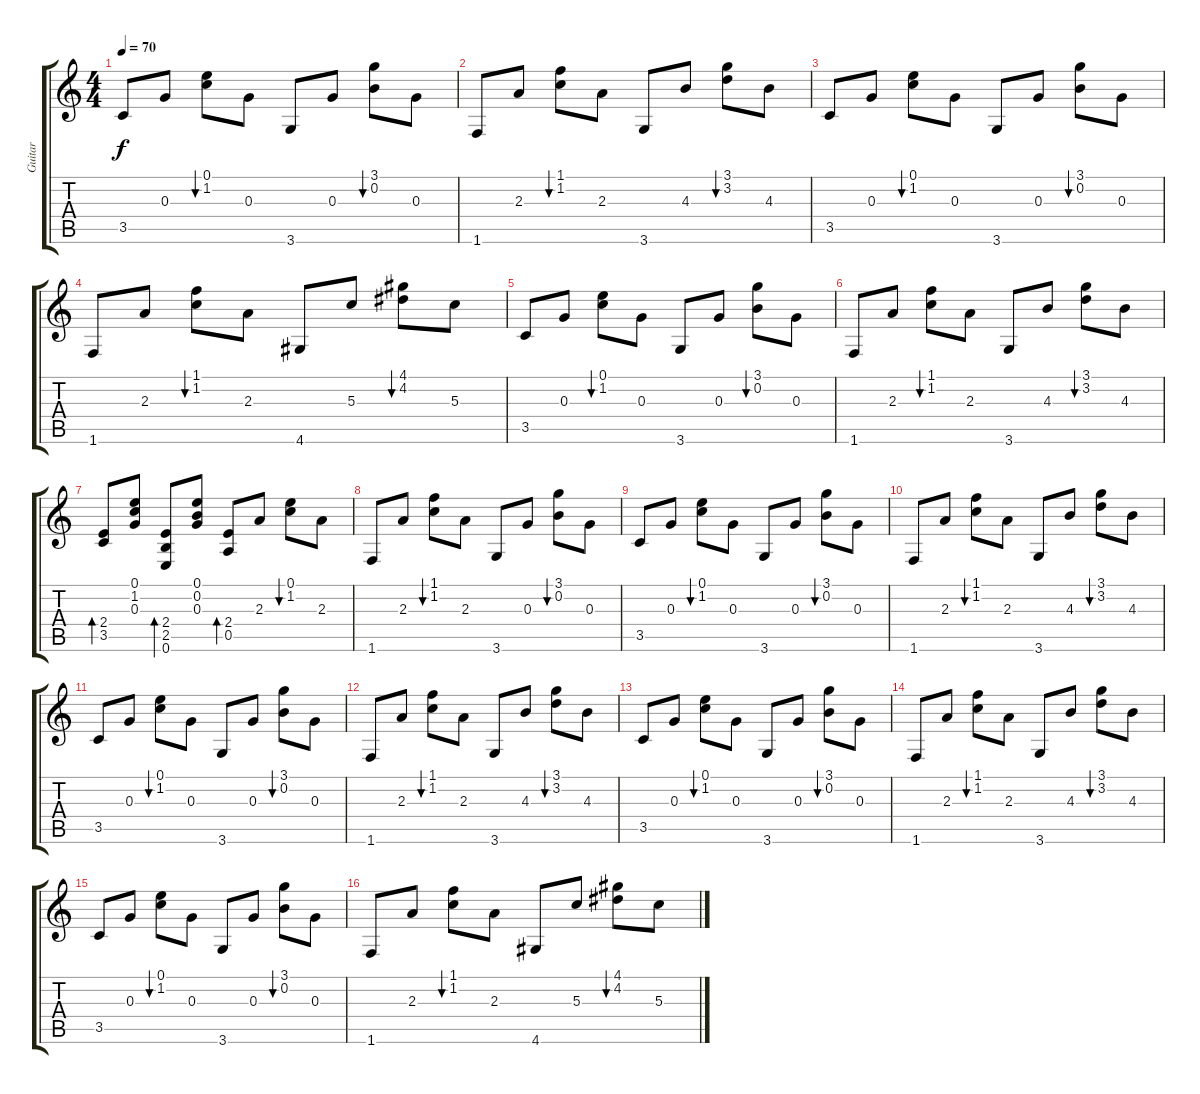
\track ("Guitar" "Guitar") {instrument acousticguitarnylon}
\staff {score tabs}
\tuning (E4 B3 G3 D3 A2 E2) {hide}
\ts (4 4)
\tempo 70
\clef g2
\ks c
3.5.8{dy f} 0.3.8 (0.1 1.2).8{bu 480} 0.3.8 3.6.8 0.3.8 (3.1 0.2).8{bu 480} 0.3.8 |
1.6.8 2.3.8 (1.1 1.2).8{bu 480} 2.3.8 3.6.8 4.3.8 (3.1 3.2).8{bu 480} 4.3.8 |
3.5.8 0.3.8 (0.1 1.2).8{bu 480} 0.3.8 3.6.8 0.3.8 (3.1 0.2).8{bu 480} 0.3.8 |
1.6.8 2.3.8 (1.1 1.2).8{bu 480} 2.3.8 4.6.8 5.3.8 (4.1 4.2).8{bu 480} 5.3.8 |
3.5.8 0.3.8 (0.1 1.2).8{bu 480} 0.3.8 3.6.8 0.3.8 (3.1 0.2).8{bu 480} 0.3.8 |
1.6.8 2.3.8 (1.1 1.2).8{bu 480} 2.3.8 3.6.8 4.3.8 (3.1 3.2).8{bu 480} 4.3.8 |
(2.4 3.5).8{bd 120} (0.1 1.2 0.3).8 (2.4 2.5 0.6).8{bd 120} (0.1 0.2 0.3).8 (2.4 0.5).8{bd 120} 2.3.8 (0.1 1.2).8{bu 480} 2.3.8 |
1.6.8 2.3.8 (1.1 1.2).8{bu 480} 2.3.8 3.6.8 0.3.8 (3.1 0.2).8{bu 480} 0.3.8 |
3.5.8 0.3.8 (0.1 1.2).8{bu 480} 0.3.8 3.6.8 0.3.8 (3.1 0.2).8{bu 480} 0.3.8 |
1.6.8 2.3.8 (1.1 1.2).8{bu 480} 2.3.8 3.6.8 4.3.8 (3.1 3.2).8{bu 480} 4.3.8 |
3.5.8 0.3.8 (0.1 1.2).8{bu 480} 0.3.8 3.6.8 0.3.8 (3.1 0.2).8{bu 480} 0.3.8 |
1.6.8 2.3.8 (1.1 1.2).8{bu 480} 2.3.8 3.6.8 4.3.8 (3.1 3.2).8{bu 480} 4.3.8 |
3.5.8 0.3.8 (0.1 1.2).8{bu 480} 0.3.8 3.6.8 0.3.8 (3.1 0.2).8{bu 480} 0.3.8 |
1.6.8 2.3.8 (1.1 1.2).8{bu 480} 2.3.8 3.6.8 4.3.8 (3.1 3.2).8{bu 480} 4.3.8 |
3.5.8 0.3.8 (0.1 1.2).8{bu 480} 0.3.8 3.6.8 0.3.8 (3.1 0.2).8{bu 480} 0.3.8 |
1.6.8 2.3.8 (1.1 1.2).8{bu 480} 2.3.8 4.6.8 5.3.8 (4.1 4.2).8{bu 480} 5.3.8
